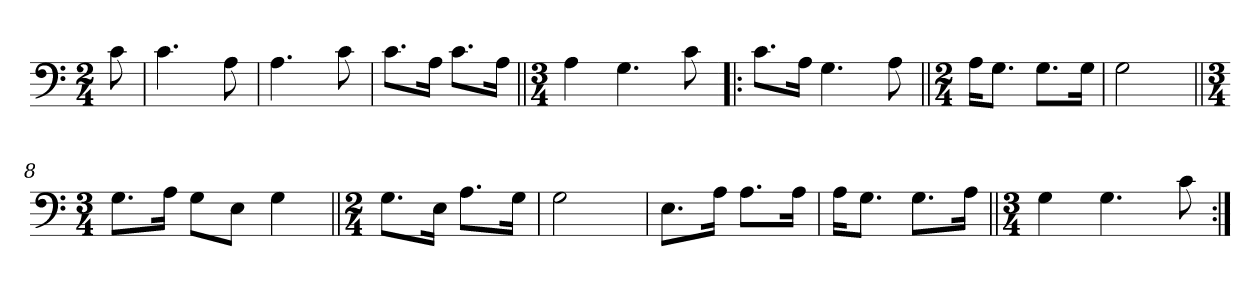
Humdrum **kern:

**kern
*part1
*staff1
*clefF4
*k[]
*M2/4
=
8c\
=1
4.c\
8A\
=2
4.A\
8c\
=3
8.c\L
16A\Jk
8.c\L
16A\Jk
=4||
*M3/4
4A\
4.G\
8c\
=5!|:
8.c\L
16A\Jk
4.G\
8A\
=6||
*M2/4
16A\KL
8.G\J
8.G\L
16G\Jk
=7
2G\
=8||
*M3/4
8.G\L
16A\Jk
8G\L
8E\J
4G\
=9||
*M2/4
8.G\L
16E\Jk
8.A\L
16G\Jk
=10
2G\
=11
8.E\L
16A\Jk
8.A\L
16A\Jk
=12
16A\KL
8.G\J
8.G\L
16A\Jk
=13||
*M3/4
4G\
4.G\
8c\
=:|!
*-
